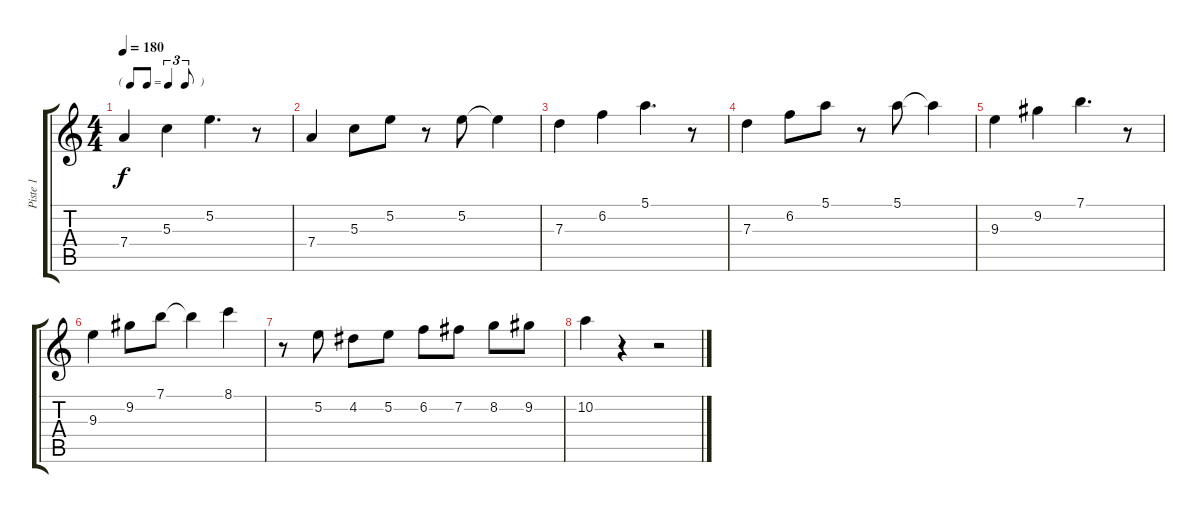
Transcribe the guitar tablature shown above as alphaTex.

\track ("Piste 1" "Piste 1") {instrument acousticguitarsteel}
\staff {score tabs}
\tuning (E4 B3 G3 D3 A2 E2) {hide}
\ts (4 4)
\tf triplet8th
\tempo 180
\clef g2
\ks c
7.4.4{dy f} 5.3.4 5.2.4{d} r.8 |
7.4.4 5.3.8 5.2.8 r.8 5.2.8 5.2{t}.4 |
7.3.4 6.2.4 5.1.4{d} r.8 |
7.3.4 6.2.8 5.1.8 r.8 5.1.8 5.1{t}.4 |
9.3.4 9.2.4 7.1.4{d} r.8 |
9.3.4 9.2.8 7.1.8 7.1{t}.4 8.1.4 |
r.8 5.2.8 4.2.8 5.2.8 6.2.8 7.2.8 8.2.8 9.2.8 |
10.2.4 r.4 r.2
